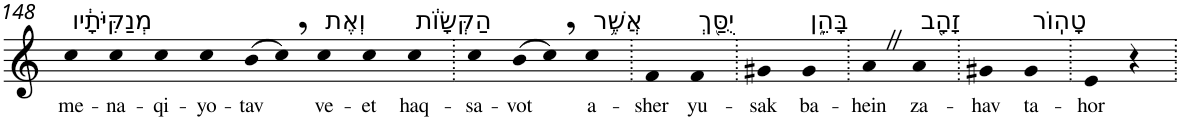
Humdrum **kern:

**kern	**text
*part1	*part1
*staff1	*staff1
*I"Piano	*
*I'Pno	*
!!LO:PB:g=z
*clefG2	*
*k[]	*
=148	=148
!LO:TX:a:t=מְנַקִּיֹּתָ֔יו	!
!	!LO:LY:b
4cc	me-
!	!LO:LY:b
4cc	-na-
!	!LO:LY:b
4cc	-qi-
!	!LO:LY:b
4cc	-yo-
!	!LO:LY:b
(8b	-tav
8cc,)	.
!LO:TX:a:t=וְאֶת	!
!	!LO:LY:b
4cc	ve-
!	!LO:LY:b
4cc	-et
!LO:TX:a:t=הַקְּשָׂוֺ֔ת	!
!	!LO:LY:b
4cc	haq-
=149.	=149.
!	!LO:LY:b
4cc	-sa-
!	!LO:LY:b
(8b	-vot
8cc,)	.
!LO:TX:a:t=אֲשֶׁ֥ר	!
!	!LO:LY:b
4cc	a-
=150.	=150.
!	!LO:LY:b
4f	-sher
!LO:TX:a:t=יֻסַּ֖ךְ	!
!	!LO:LY:b
4f	yu-
=151.	=151.
!	!LO:LY:b
4g#X	-sak
!LO:TX:a:t=בָּהֵ֑ן	!
!	!LO:LY:b
4g#	ba-
=152.	=152.
!	!LO:LY:b
4aZ	-hein
!LO:TX:a:t=זָהָ֖ב	!
!	!LO:LY:b
4a	za-
=153.	=153.
!	!LO:LY:b
4g#X	-hav
!LO:TX:a:t=טָהֽוֹר	!
!	!LO:LY:b
4g#	ta-
=154.	=154.
!	!LO:LY:b
4e	-hor
4r	.
=.	=.
*-	*-
